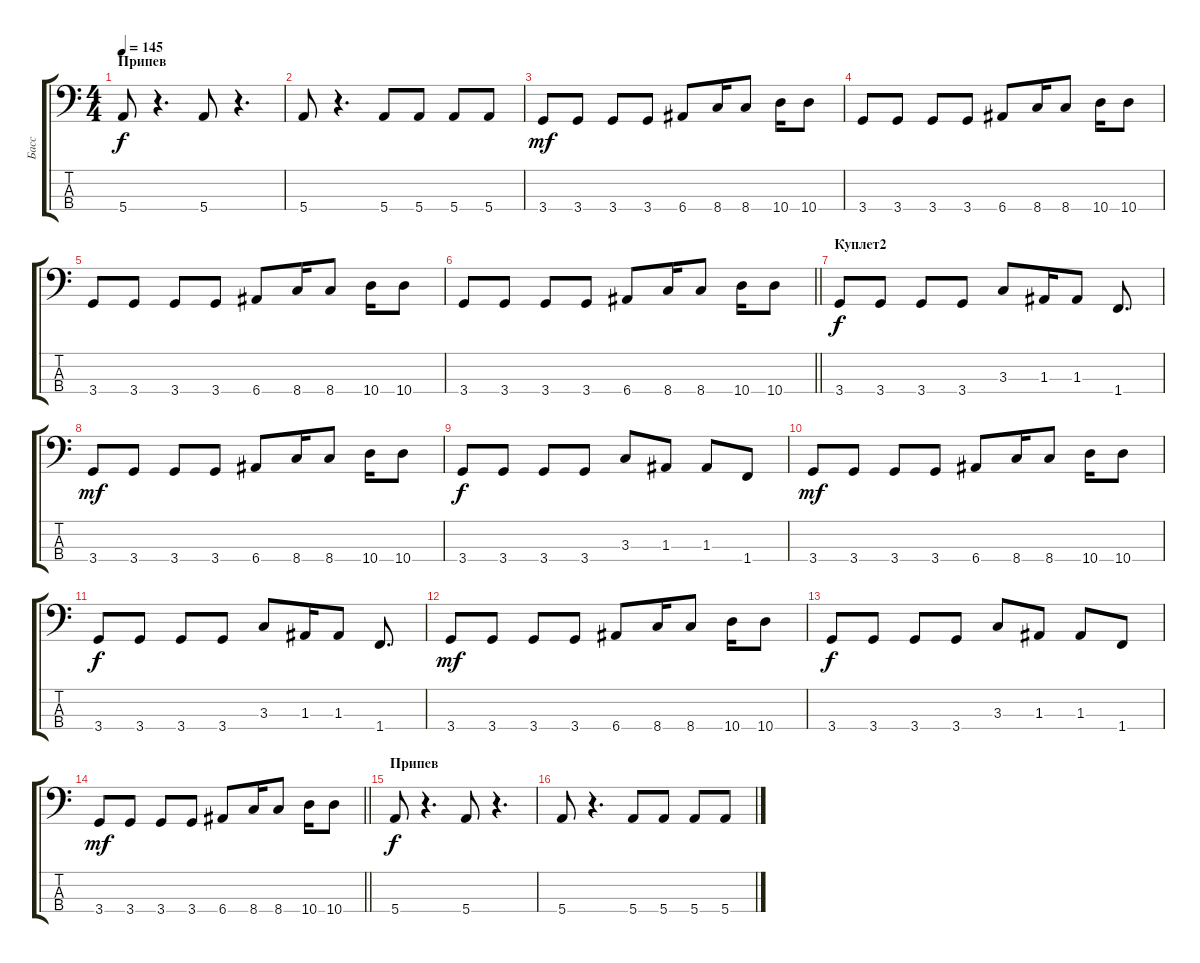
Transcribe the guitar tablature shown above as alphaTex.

\track ("Басс" "Басс") {instrument electricbasspick}
\staff {score tabs}
\tuning (G2 D2 A1 E1) {hide}
\ts (4 4)
\section ("" "Припев")
\tempo 145
\clef f4
\ks c
5.4.8{dy f} r.4{d} 5.4.8 r.4{d} |
5.4.8 r.4{d} 5.4.8 5.4.8 5.4.8 5.4.8 |
3.4.8{dy mf} 3.4.8 3.4.8 3.4.8 6.4.8 8.4.16 8.4.8 10.4.16 10.4.8 |
3.4.8 3.4.8 3.4.8 3.4.8 6.4.8 8.4.16 8.4.8 10.4.16 10.4.8 |
3.4.8 3.4.8 3.4.8 3.4.8 6.4.8 8.4.16 8.4.8 10.4.16 10.4.8 |
\barLineRight lightlight
3.4.8 3.4.8 3.4.8 3.4.8 6.4.8 8.4.16 8.4.8 10.4.16 10.4.8 |
\section ("" "Куплет2")
3.4.8{dy f} 3.4.8 3.4.8 3.4.8 3.3.8 1.3.16 1.3.8 1.4.8{d} |
3.4.8{dy mf} 3.4.8 3.4.8 3.4.8 6.4.8 8.4.16 8.4.8 10.4.16 10.4.8 |
3.4.8{dy f} 3.4.8 3.4.8 3.4.8 3.3.8 1.3.8 1.3.8 1.4.8 |
3.4.8{dy mf} 3.4.8 3.4.8 3.4.8 6.4.8 8.4.16 8.4.8 10.4.16 10.4.8 |
3.4.8{dy f} 3.4.8 3.4.8 3.4.8 3.3.8 1.3.16 1.3.8 1.4.8{d} |
3.4.8{dy mf} 3.4.8 3.4.8 3.4.8 6.4.8 8.4.16 8.4.8 10.4.16 10.4.8 |
3.4.8{dy f} 3.4.8 3.4.8 3.4.8 3.3.8 1.3.8 1.3.8 1.4.8 |
\barLineRight lightlight
3.4.8{dy mf} 3.4.8 3.4.8 3.4.8 6.4.8 8.4.16 8.4.8 10.4.16 10.4.8 |
\section ("" "Припев")
5.4.8{dy f} r.4{d} 5.4.8 r.4{d} |
5.4.8 r.4{d} 5.4.8 5.4.8 5.4.8 5.4.8
